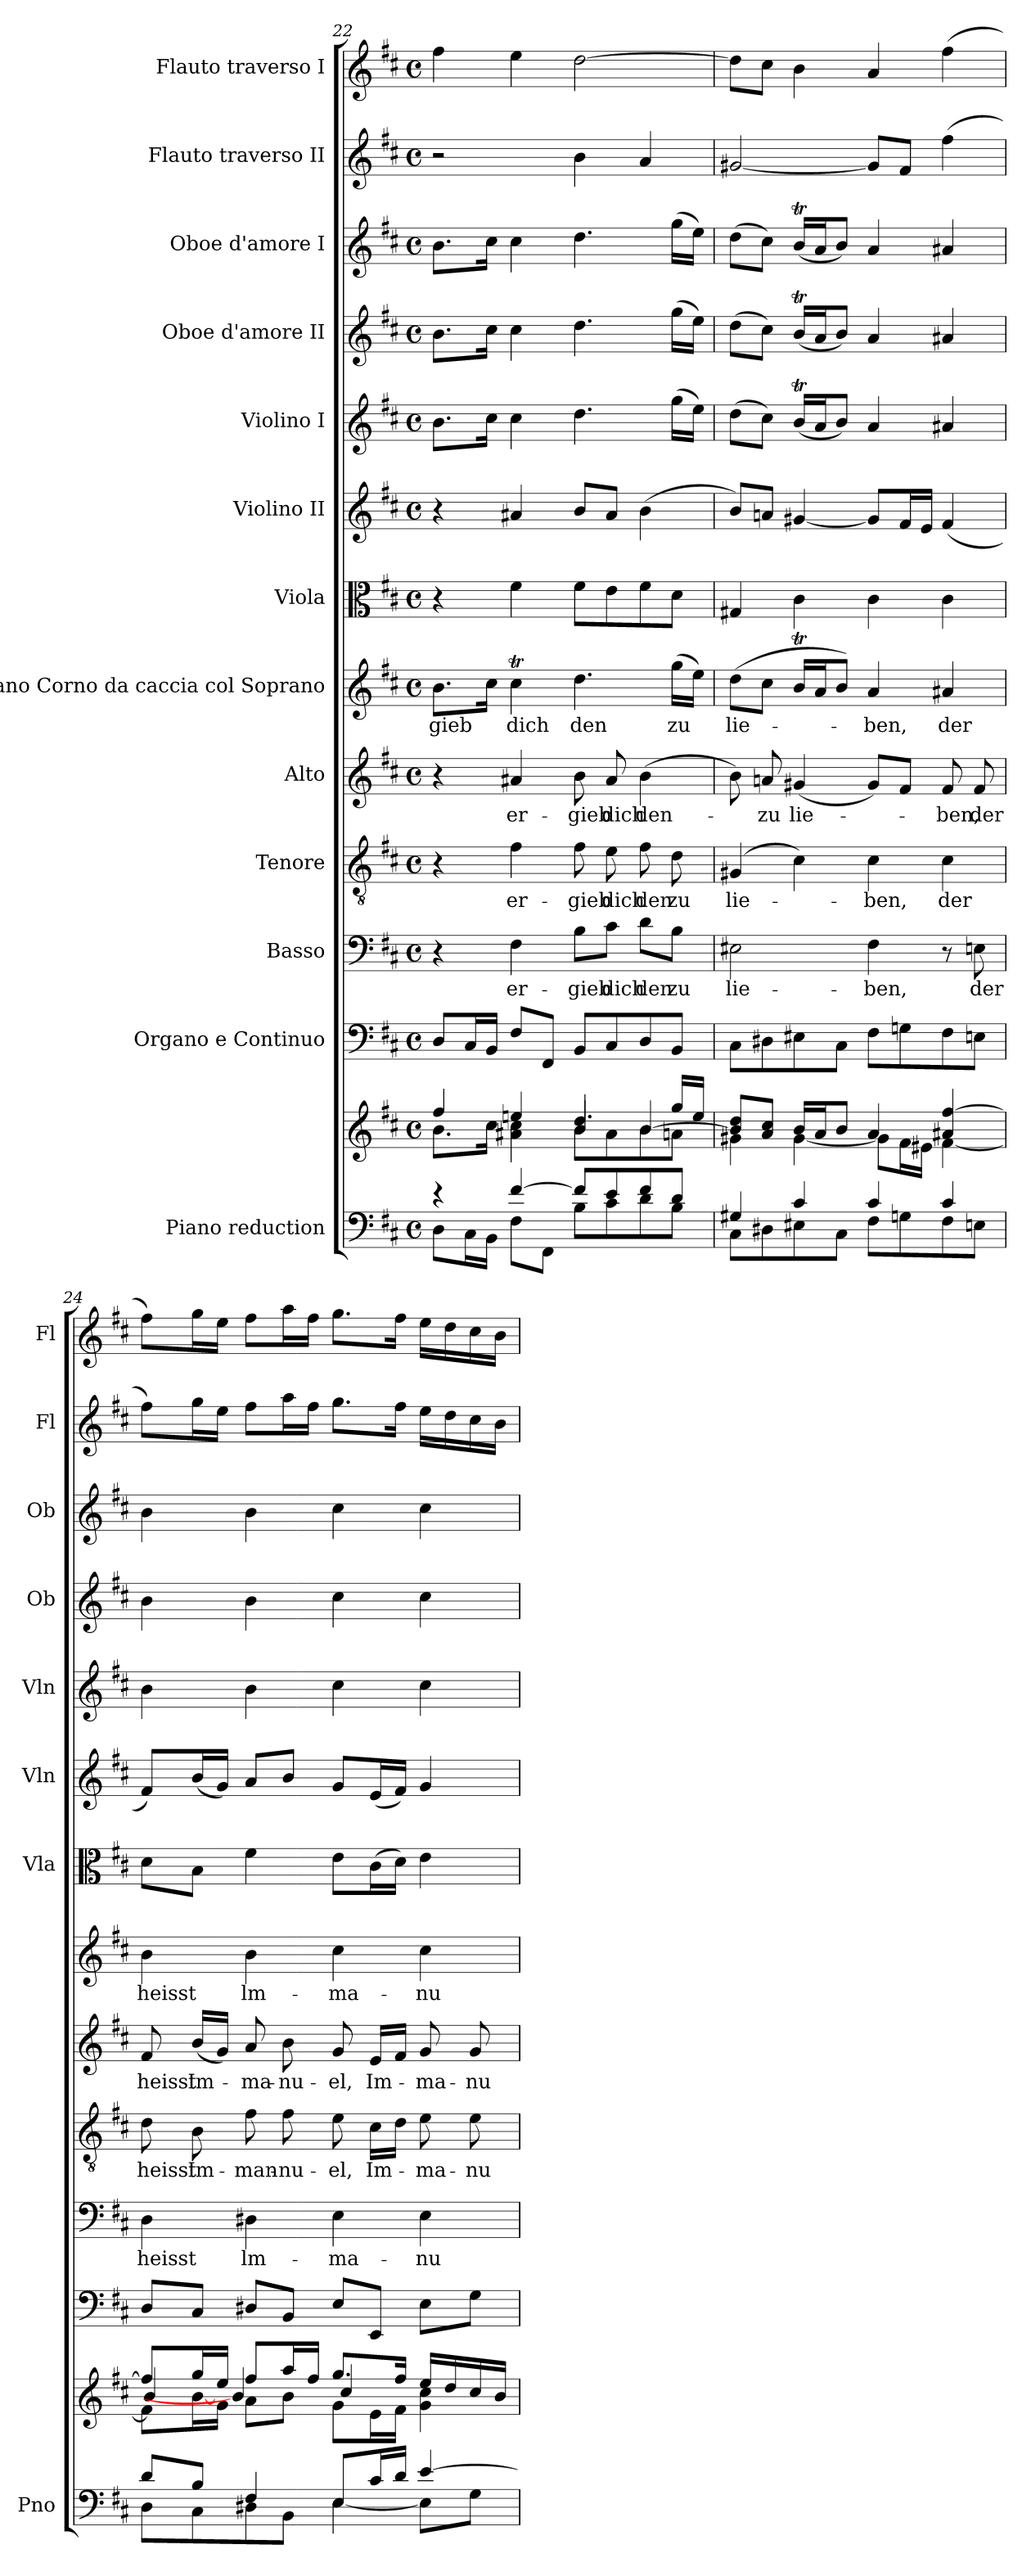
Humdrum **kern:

**kern	**kern	**kern	**kern	**text	**kern	**text	**kern	**text	**kern	**text	**kern	**kern	**kern	**kern	**kern	**kern	**kern
*part13	*part13	*part12	*part11	*part11	*part10	*part10	*part9	*part9	*part8	*part8	*part7	*part6	*part5	*part4	*part3	*part2	*part1
*staff14	*staff13	*staff12	*staff11	*staff11	*staff10	*staff10	*staff9	*staff9	*staff8	*staff8	*staff7	*staff6	*staff5	*staff4	*staff3	*staff2	*staff1
*I"Piano reduction	*	*I"Organo e Continuo	*I"Basso	*	*I"Tenore	*	*I"Alto	*	*I"Soprano Corno da caccia col Soprano	*	*I"Viola	*I"Violino II	*I"Violino I	*I"Oboe d'amore II	*I"Oboe d'amore I	*I"Flauto traverso II	*I"Flauto traverso I
*I'Pno	*	*	*	*	*	*	*	*	*	*	*I'Vla	*I'Vln	*I'Vln	*I'Ob	*I'Ob	*I'Fl	*I'Fl
!!LO:PB:g=z
*clefF4	*clefG2	*clefF4	*clefF4	*	*clefGv2	*	*clefG2	*	*clefG2	*	*clefC3	*clefG2	*clefG2	*clefG2	*clefG2	*clefG2	*clefG2
*k[f#c#]	*k[f#c#]	*k[f#c#]	*k[f#c#]	*	*k[f#c#]	*	*k[f#c#]	*	*k[f#c#]	*	*k[f#c#]	*k[f#c#]	*k[f#c#]	*k[f#c#]	*k[f#c#]	*k[f#c#]	*k[f#c#]
*M4/4	*M4/4	*M4/4	*M4/4	*	*M4/4	*	*M4/4	*	*M4/4	*	*M4/4	*M4/4	*M4/4	*M4/4	*M4/4	*M4/4	*M4/4
*met(c)	*met(c)	*met(c)	*met(c)	*	*met(c)	*	*met(c)	*	*met(c)	*	*met(c)	*met(c)	*met(c)	*met(c)	*met(c)	*met(c)	*met(c)
=22	=22	=22	=22	=22	=22	=22	=22	=22	=22	=22	=22	=22	=22	=22	=22	=22	=22
*^	*^	*	*	*	*	*	*	*	*	*	*	*	*	*	*	*	*
*	*	*	*^	*	*	*	*	*	*	*	*	*	*	*	*	*	*	*	*
!	!	!	!	!	!	!	!	!	!	!	!	!	!LO:LY:b	!	!	!	!	!	!	!
4r	8D\L	4ff#/	8.b\L	2ryy	8D/L	4r	.	4r	.	4r	.	8.b\L	-gieb	4r	4r	8.b\L	8.b\L	8.b\L	2r	4ff#\
.	16C#\L	.	.	.	16C#/L	.	.	.	.	.	.	.	.	.	.	.	.	.	.	.
.	16BB\JJ	.	16cc#\Jk	.	16BB/JJ	.	.	.	.	.	.	16cc#\Jk	.	.	.	16cc#\Jk	16cc#\Jk	16cc#\Jk	.	.
!	!	!	!	!	!	!	!LO:LY:b	!	!LO:LY:b	!	!LO:LY:b	!	!LO:LY:b	!	!	!	!	!	!	!
[4f#/	8F#\L	4een/	4a#X\ 4cc#\	.	8F#/L	4F#\	er-	4f#\	er-	4a#X/	er-	4cc#t\	dich	4f#\	4a#X/	4cc#\	4cc#\	4cc#\	.	4ee\
.	8FF#\J	.	.	.	8FF#/J	.	.	.	.	.	.	.	.	.	.	.	.	.	.	.
!	!	!	!	!	!	!	!LO:LY:b	!	!LO:LY:b	!	!LO:LY:b	!	!LO:LY:b	!	!	!	!	!	!	!
8f#/L]	8B\L	4.dd/	8b\L	4b/	8BB/L	8B\L	-gieb	8f#\	-gieb	8b\	-gieb	4.dd\	den	8f#\L	8b/L	4.dd\	4.dd\	4.dd\	4b\	[2dd\
!	!	!	!	!	!	!	!LO:LY:b	!	!LO:LY:b	!	!LO:LY:b	!	!	!	!	!	!	!	!	!
8e/	8c#\	.	8a#\	.	8C#/	8c#\J	dich	8e\	dich	8a#/	dich	.	.	8e\	8a#/J	.	.	.	.	.
!	!	!	!	!	!	!	!LO:LY:b	!	!LO:LY:b	!	!LO:LY:b	!	!	!	!	!	!	!	!	!
8f#/	8d\	.	8b\	[4b/	8D/	8d\L	den	8f#\	den	(4b\	den-	.	.	8f#\	(4b\	.	.	.	4a/	.
!	!	!	!	!	!	!	!LO:LY:b	!	!LO:LY:b	!	!	!	!LO:LY:b	!	!	!	!	!	!	!
8d/J	8B\J	16gg/LL	8an\J	.	8BB/J	8B\J	zu	8d\	zu	.	.	(16gg\LL	zu	8d\J	.	(16gg\LL	(16gg\LL	(16gg\LL	.	.
.	.	16ee/JJ	.	.	.	.	.	.	.	.	.	16ee\JJ)	.	.	.	16ee\JJ)	16ee\JJ)	16ee\JJ)	.	.
*	*	*	*v	*v	*	*	*	*	*	*	*	*	*	*	*	*	*	*	*	*
=23	=23	=23	=23	=23	=23	=23	=23	=23	=23	=23	=23	=23	=23	=23	=23	=23	=23	=23	=23
!	!	!	!	!	!	!LO:LY:b	!	!LO:LY:b	!	!	!	!LO:LY:b	!	!	!	!	!	!	!
4G#X/	8C#\L	8b/] 8dd/L	4g#X\	8C#\L	2E#X\	lie-	(4G#X/	lie-	8b\)	.	(8dd\L	lie-	4G#X/	8b/L)	(8dd\L	(8dd\L	(8dd\L	[2g#X/	8dd\L]
!	!	!	!	!	!	!	!	!	!	!LO:LY:b	!	!	!	!	!	!	!	!	!
.	8D#X\	8a/ 8cc#/J	.	8D#X\	.	.	.	.	8an/	-zu	8cc#\J	.	.	8an/J	8cc#\J)	8cc#\J)	8cc#\J)	.	8cc#\J
!	!	!	!	!	!	!	!	!	!	!LO:LY:b	!	!	!	!	!	!	!	!	!
4c#/	8E#X\	16b/LL	[4g#\	8E#X\	.	.	4c#\)	.	(4g#X/	lie-	16bT/LL	.	4c#\	[4g#X/	(16bT/LL	(16bT/LL	(16bT/LL	.	4b\
.	.	16a/J	.	.	.	.	.	.	.	.	16a/J	.	.	.	16a/J	16a/J	16a/J	.	.
.	8C#\J	8b/J	.	8C#\J	.	.	.	.	.	.	8b/J)	.	.	.	8b/J)	8b/J)	8b/J)	.	.
!	!	!	!	!	!	!LO:LY:b	!	!LO:LY:b	!	!	!	!LO:LY:b	!	!	!	!	!	!	!
4c#/	8F#\L	4a/	8g#\L]	8F#\L	4F#\	-ben,	4c#\	-ben,	8g#/L)	.	4a/	-ben,	4c#\	8g#/L]	4a/	4a/	4a/	8g#/L]	4a/
.	8Gn\	.	16f#\L	8Gn\	.	.	.	.	8f#/J	.	.	.	.	16f#/L	.	.	.	8f#/J	.
.	.	.	16e#X\JJ	.	.	.	.	.	.	.	.	.	.	16e/JJ	.	.	.	.	.
!	!	!	!	!	!	!	!	!LO:LY:b	!	!LO:LY:b	!	!LO:LY:b	!	!	!	!	!	!	!
4c#/	8F#\	4a#X/ [4ff#/	[4f#\	8F#\	8r	.	4c#\	der	8f#/	ben,	4a#X/	der	4c#\	(4f#/	4a#X/	4a#X/	4a#X/	(4ff#\	(4ff#\
!	!	!	!	!	!	!LO:LY:b	!	!	!	!LO:LY:b	!	!	!	!	!	!	!	!	!
.	8En\J	.	.	8En\J	8En\	der	.	.	8f#/	der	.	.	.	.	.	.	.	.	.
=24	=24	=24	=24	=24	=24	=24	=24	=24	=24	=24	=24	=24	=24	=24	=24	=24	=24	=24	=24
*	*	*	*^	*	*	*	*	*	*	*	*	*	*	*	*	*	*	*	*
!	!	!	!	!	!	!	!LO:LY:b	!	!LO:LY:b	!	!LO:LY:b	!	!LO:LY:b	!	!	!	!	!	!	!
8d/L	8D\L	8ff#/L]	8f#\L]	4b/	8D/L	4D\	heisst	8d\	heisst	8f#/	heisst	4b\	heisst	8d\L	8f#/L)	4b\	4b\	4b\	8ff#\L)	8ff#\L)
!	!	!	!	!	!	!	!	!	!LO:LY:b	!	!LO:LY:b	!	!	!	!	!	!	!	!	!
8B/J	8C#\	16gg/L	[>16b\L	.	8C#/J	.	.	8B\	Im-	(16b/LL	Im-	.	.	8B\J	(16b/L	.	.	.	16gg\L	16gg\L
.	.	16ee/JJ	16g\JJ	.	.	.	.	.	.	16g/JJ)	.	.	.	.	16g/JJ)	.	.	.	16ee\JJ	16ee\JJ
!	!	!	!	!	!	!	!LO:LY:b	!	!LO:LY:b	!	!LO:LY:b	!	!LO:LY:b	!	!	!	!	!	!	!
4F#/	8D#X\	8ff#/L	8a\L	4b/]	8D#X/L	4D#X\	lm-	8f#\	-man-	8a/	-ma-	4b\	lm-	4f#\	8a/L	4b\	4b\	4b\	8ff#\L	8ff#\L
!	!	!	!	!	!	!	!	!	!LO:LY:b	!	!LO:LY:b	!	!	!	!	!	!	!	!	!
.	8BB\J	16aa/L	8b\J	.	8BB/J	.	.	8f#\	-nu-	8b\	-nu-	.	.	.	8b/J	.	.	.	16aa\L	16aa\L
.	.	16ff#/JJ	.	.	.	.	.	.	.	.	.	.	.	.	.	.	.	.	16ff#\JJ	16ff#\JJ
!	!	!	!	!	!	!	!LO:LY:b	!	!LO:LY:b	!	!LO:LY:b	!	!LO:LY:b	!	!	!	!	!	!	!
8E/L	[4E\	8.gg/L	8g\L	4cc#/	8E/L	4E\	-ma-	8e\	-el,	8g/	-el,	4cc#\	-ma-	8e\L	8g/L	4cc#\	4cc#\	4cc#\	8.gg\L	8.gg\L
!	!	!	!	!	!	!	!	!	!LO:LY:b	!	!LO:LY:b	!	!	!	!	!	!	!	!	!
16c#/L	.	.	16e\L	.	8EE/J	.	.	16c#\LL	Im-	16e/LL	Im-	.	.	(16c#\L	(16e/L	.	.	.	.	.
16d/JJ	.	16ff#/Jk	16f#\JJ	.	.	.	.	16d\JJ	.	16f#/JJ	.	.	.	16d\JJ)	16f#/JJ)	.	.	.	16ff#\Jk	16ff#\Jk
!	!	!	!	!	!	!	!LO:LY:b	!	!LO:LY:b	!	!LO:LY:b	!	!LO:LY:b	!	!	!	!	!	!	!
[<4e/	8E\L]	16ee/LL	4g\ 4cc#\	4ryy	8E\L	4E\	-nu-	8e\	-ma-	8g/	-ma-	4cc#\	-nu-	4e\	4g/	4cc#\	4cc#\	4cc#\	16ee\LL	16ee\LL
.	.	16dd/	.	.	.	.	.	.	.	.	.	.	.	.	.	.	.	.	16dd\	16dd\
!	!	!	!	!	!	!	!	!	!LO:LY:b	!	!LO:LY:b	!	!	!	!	!	!	!	!	!
.	8G\J	16cc#/	.	.	8G\J	.	.	8e\	-nu-	8g/	-nu-	.	.	.	.	.	.	.	16cc#\	16cc#\
.	.	16b/JJ	.	.	.	.	.	.	.	.	.	.	.	.	.	.	.	.	16b\JJ	16b\JJ
*v	*v	*	*	*	*	*	*	*	*	*	*	*	*	*	*	*	*	*	*	*
*	*v	*v	*v	*	*	*	*	*	*	*	*	*	*	*	*	*	*	*	*
=	=	=	=	=	=	=	=	=	=	=	=	=	=	=	=	=	=
*-	*-	*-	*-	*-	*-	*-	*-	*-	*-	*-	*-	*-	*-	*-	*-	*-	*-
